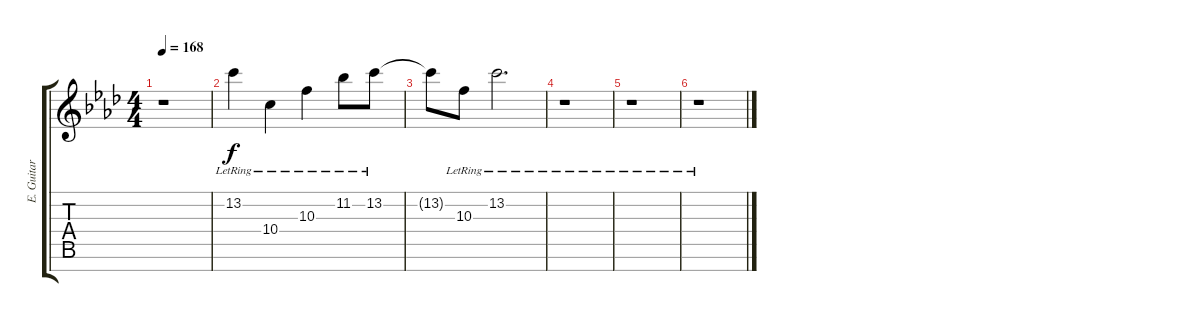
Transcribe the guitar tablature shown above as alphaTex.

\track ("E. Guitar IV" "E. Guitar ") {instrument electricguitarclean}
\staff {score tabs}
\tuning (E4 B3 G3 D3 A2 E2 B1) {hide}
\ts (4 4)
\tempo 168
\clef g2
\ks ab
r.1{dy f} |
13.2{lr}.4 10.4{lr}.4 10.3{lr}.4 11.2{lr}.8 13.2{lr}.8 |
13.2{t}.8 10.3{lr}.8 13.2{lr}.2{d} |
r.1 |
r.1 |
r.1
